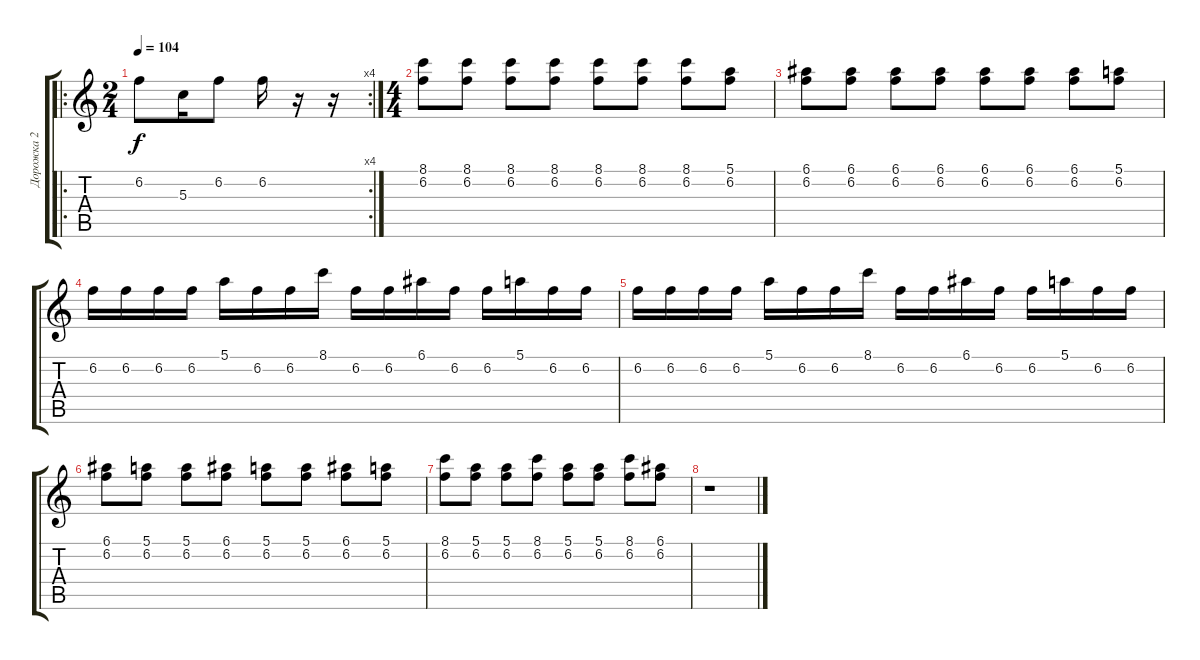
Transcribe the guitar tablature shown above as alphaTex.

\track ("Дорожка 2" "Дорожка 2") {instrument distortionguitar}
\staff {score tabs}
\tuning (E4 B3 G3 D3 A2 E2) {hide}
\ro
\rc 4
\ts (2 4)
\tempo 104
\clef g2
\ks c
6.2.8{dy f} 5.3.16 6.2.8 6.2.16 r.16 r.16 |
\ts (4 4)
(8.1 6.2).8 (8.1 6.2).8 (8.1 6.2).8 (8.1 6.2).8 (8.1 6.2).8 (8.1 6.2).8 (8.1 6.2).8 (5.1 6.2).8 |
(6.1 6.2).8 (6.1 6.2).8 (6.1 6.2).8 (6.1 6.2).8 (6.1 6.2).8 (6.1 6.2).8 (6.1 6.2).8 (5.1 6.2).8 |
6.2.16 6.2.16 6.2.16 6.2.16 5.1.16 6.2.16 6.2.16 8.1.16 6.2.16 6.2.16 6.1.16 6.2.16 6.2.16 5.1.16 6.2.16 6.2.16 |
6.2.16 6.2.16 6.2.16 6.2.16 5.1.16 6.2.16 6.2.16 8.1.16 6.2.16 6.2.16 6.1.16 6.2.16 6.2.16 5.1.16 6.2.16 6.2.16 |
(6.1 6.2).8 (5.1 6.2).8 (5.1 6.2).8 (6.1 6.2).8 (5.1 6.2).8 (5.1 6.2).8 (6.1 6.2).8 (5.1 6.2).8 |
(8.1 6.2).8 (5.1 6.2).8 (5.1 6.2).8 (8.1 6.2).8 (5.1 6.2).8 (5.1 6.2).8 (8.1 6.2).8 (6.1 6.2).8 |
r.1
